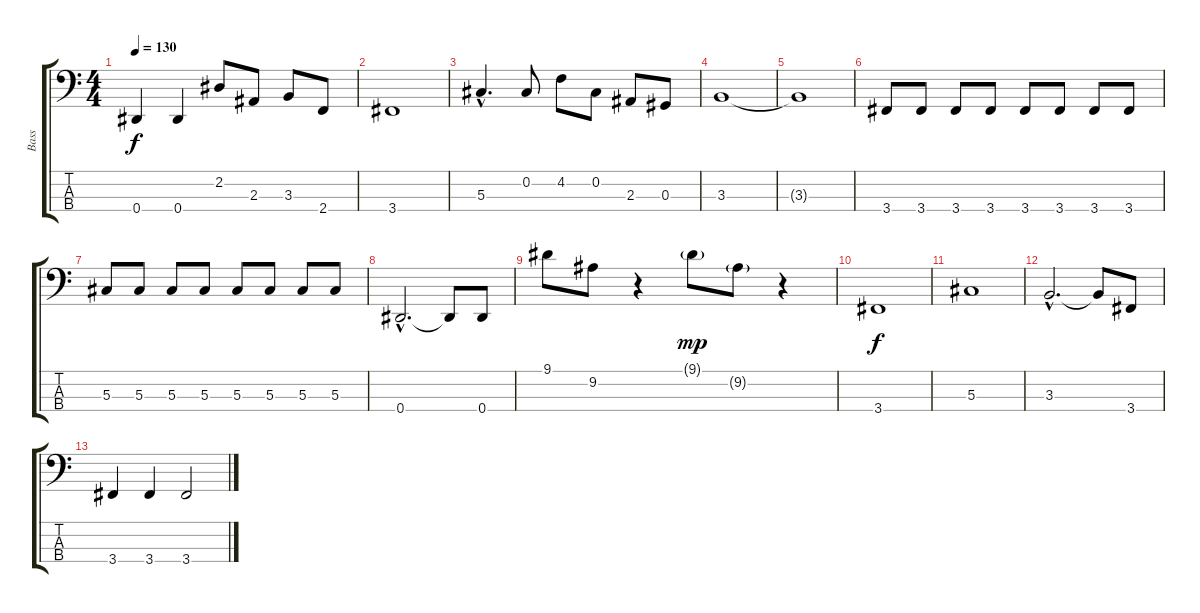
\track ("Bass" "Bass") {instrument slapbass2}
\staff {score tabs}
\tuning (Gb2 Db2 Ab1 Eb1) {hide}
\ts (4 4)
\tempo 130
\clef f4
\ks c
0.4.4{dy f} 0.4.4 2.2.8 2.3.8 3.3.8 2.4.8 |
3.4.1{volume 5} |
5.3{hac}.4{d} 0.2.8{instrument electricbassfinger} 4.2.8 0.2.8 2.3.8 0.3.8 |
3.3.1{instrument slapbass2} |
3.3{t}.1 |
3.4.8{volume 3} 3.4.8 3.4.8 3.4.8 3.4.8 3.4.8 3.4.8 3.4.8 |
5.3.8 5.3.8 5.3.8 5.3.8 5.3.8 5.3.8 5.3.8 5.3.8 |
0.4{hac}.2{d} 0.4{t}.8 0.4.8{instrument electricbassfinger} |
9.1.8 9.2.8 r.4 9.1{g}.8{dy mp} 9.2{g}.8 r.4 |
3.4.1{dy f volume 0 instrument slapbass2} |
5.3.1 |
3.3{hac}.2{d} 3.3{t}.8 3.4.8 |
3.4.4 3.4.4 3.4.2
